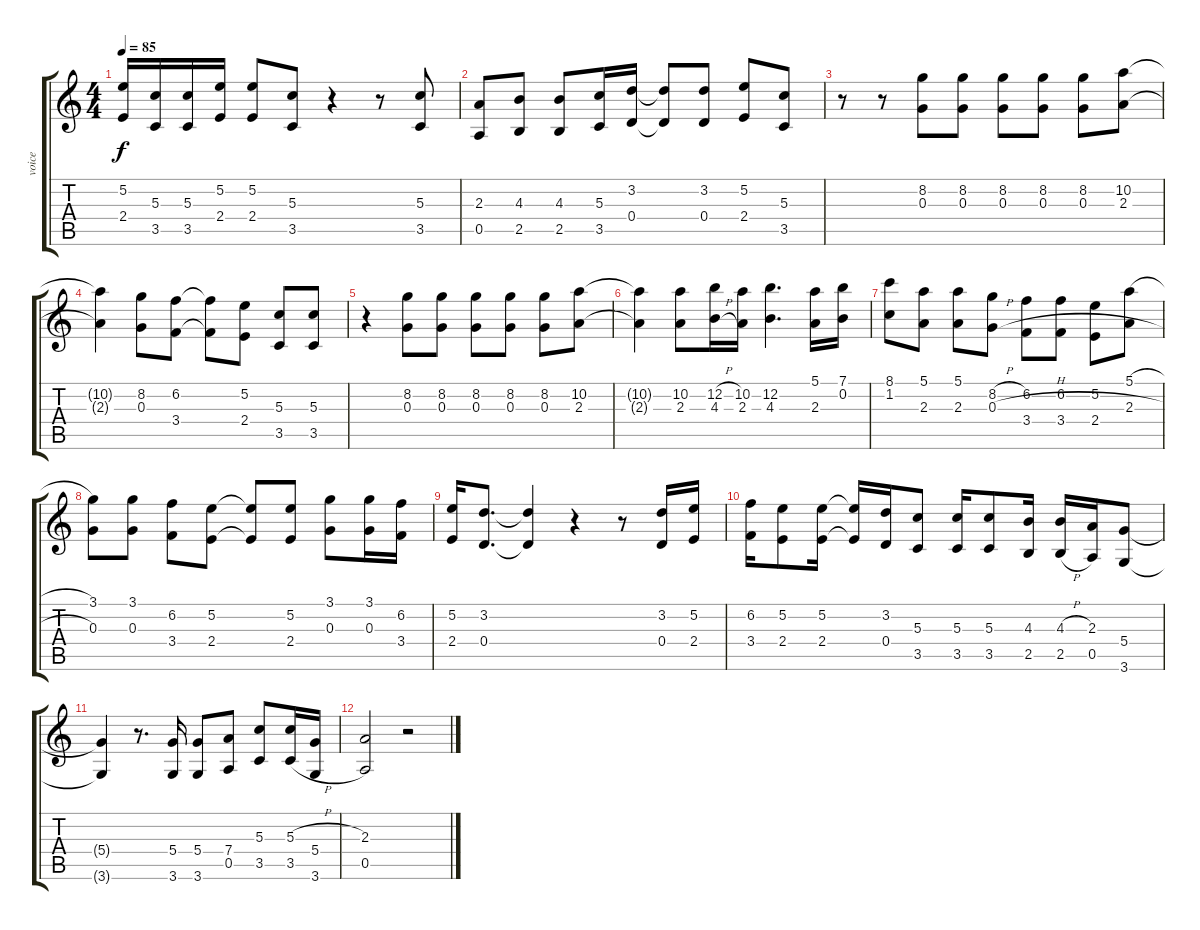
\track ("voice" "voice") {instrument electricguitarjazz}
\staff {score tabs}
\tuning (E4 B3 G3 D3 A2 E2) {hide}
\ts (4 4)
\tempo 85
\clef g2
\ks c
(5.2 2.4).16{dy f} (5.3 3.5).16 (5.3 3.5).16 (5.2 2.4).16 (5.2 2.4).8 (5.3 3.5).8 r.4 r.8 (5.3 3.5).8 |
(2.3 0.5).8 (4.3 2.5).8 (4.3 2.5).8 (5.3 3.5).16 (3.2 0.4).16 (3.2{t} 0.4{t}).8 (3.2 0.4).8 (5.2 2.4).8 (5.3 3.5).8 |
r.8 r.8 (8.2 0.3).8 (8.2 0.3).8 (8.2 0.3).8 (8.2 0.3).8 (8.2 0.3).8 (10.2 2.3).8 |
(10.2{t} 2.3{t}).4 (8.2 0.3).8 (6.2 3.4).8 (6.2{t} 3.4{t}).8 (5.2 2.4).8 (5.3 3.5).8 (5.3 3.5).8 |
r.4 (8.2 0.3).8 (8.2 0.3).8 (8.2 0.3).8 (8.2 0.3).8 (8.2 0.3).8 (10.2 2.3).8 |
(10.2{t} 2.3{t}).4 (10.2 2.3).8 (12.2{h} 4.3{h}).16 (10.2 2.3).16 (12.2 4.3).4{d} (5.1 2.3).16 (7.1 0.2).16 |
(8.1 1.2).8 (5.1 2.3).8 (5.1 2.3).8 (8.2{h} 0.3{h}).8 (6.2 3.4).8 (6.2 3.4).8 (5.2 2.4).8 (5.1{h} 2.3{h}).8 |
(3.1 0.3).8 (3.1 0.3).8 (6.2 3.4).8 (5.2 2.4).8 (5.2{t} 2.4{t}).8 (5.2 2.4).8 (3.1 0.3).8 (3.1 0.3).16 (6.2 3.4).16 |
(5.2 2.4).16 (3.2 0.4).8{d} (3.2{t} 0.4{t}).4 r.4 r.8 (3.2 0.4).16 (5.2 2.4).16 |
(6.2 3.4).16 (5.2 2.4).8 (5.2 2.4).16 (5.2{t} 2.4{t}).16 (3.2 0.4).16 (5.3 3.5).8 (5.3 3.5).16 (5.3 3.5).8 (4.3 2.5).16 (4.3{h} 2.5{h}).16 (2.3 0.5).16 (5.4 3.6).8 |
(5.4{t} 3.6{t}).4 r.8{d} (5.4 3.6).16 (5.4 3.6).8 (7.4 0.5).8 (5.3 3.5).8 (5.3{h} 3.5{h}).16 (5.4 3.6).16 |
(2.3 0.5).2 r.2
